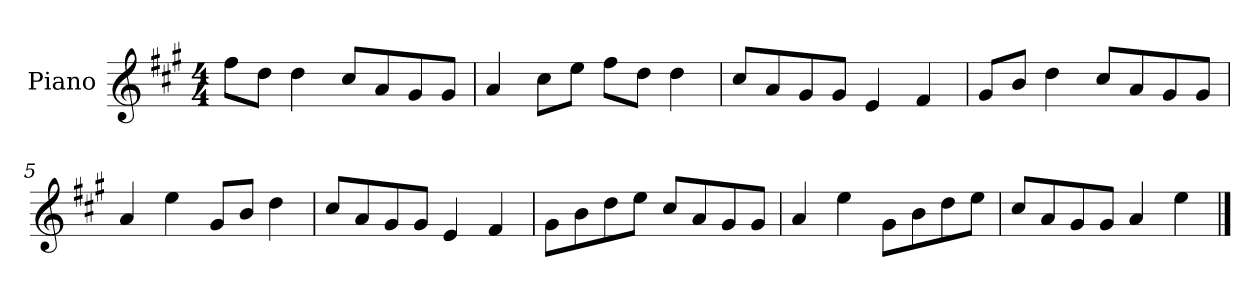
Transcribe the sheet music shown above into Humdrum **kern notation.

**kern
*part1
*staff1
*I"Piano
*I'P-no
*clefG2
*k[f#c#g#]
*M4/4
*MM90
=1
8ff#\L
8dd\J
4dd\
8cc#/L
8a/
8g#/
8g#/J
=2
4a/
8cc#\L
8ee\J
8ff#\L
8dd\J
4dd\
=3
8cc#/L
8a/
8g#/
8g#/J
4e/
4f#/
=4
8g#/L
8b/J
4dd\
8cc#/L
8a/
8g#/
8g#/J
=5
4a/
4ee\
8g#/L
8b/J
4dd\
=6
8cc#/L
8a/
8g#/
8g#/J
4e/
4f#/
!!LO:LB:g=z
=7
8g#\L
8b\
8dd\
8ee\J
8cc#/L
8a/
8g#/
8g#/J
=8
4a/
4ee\
8g#\L
8b\
8dd\
8ee\J
=9
8cc#/L
8a/
8g#/
8g#/J
4a/
4ee\
==
*-
